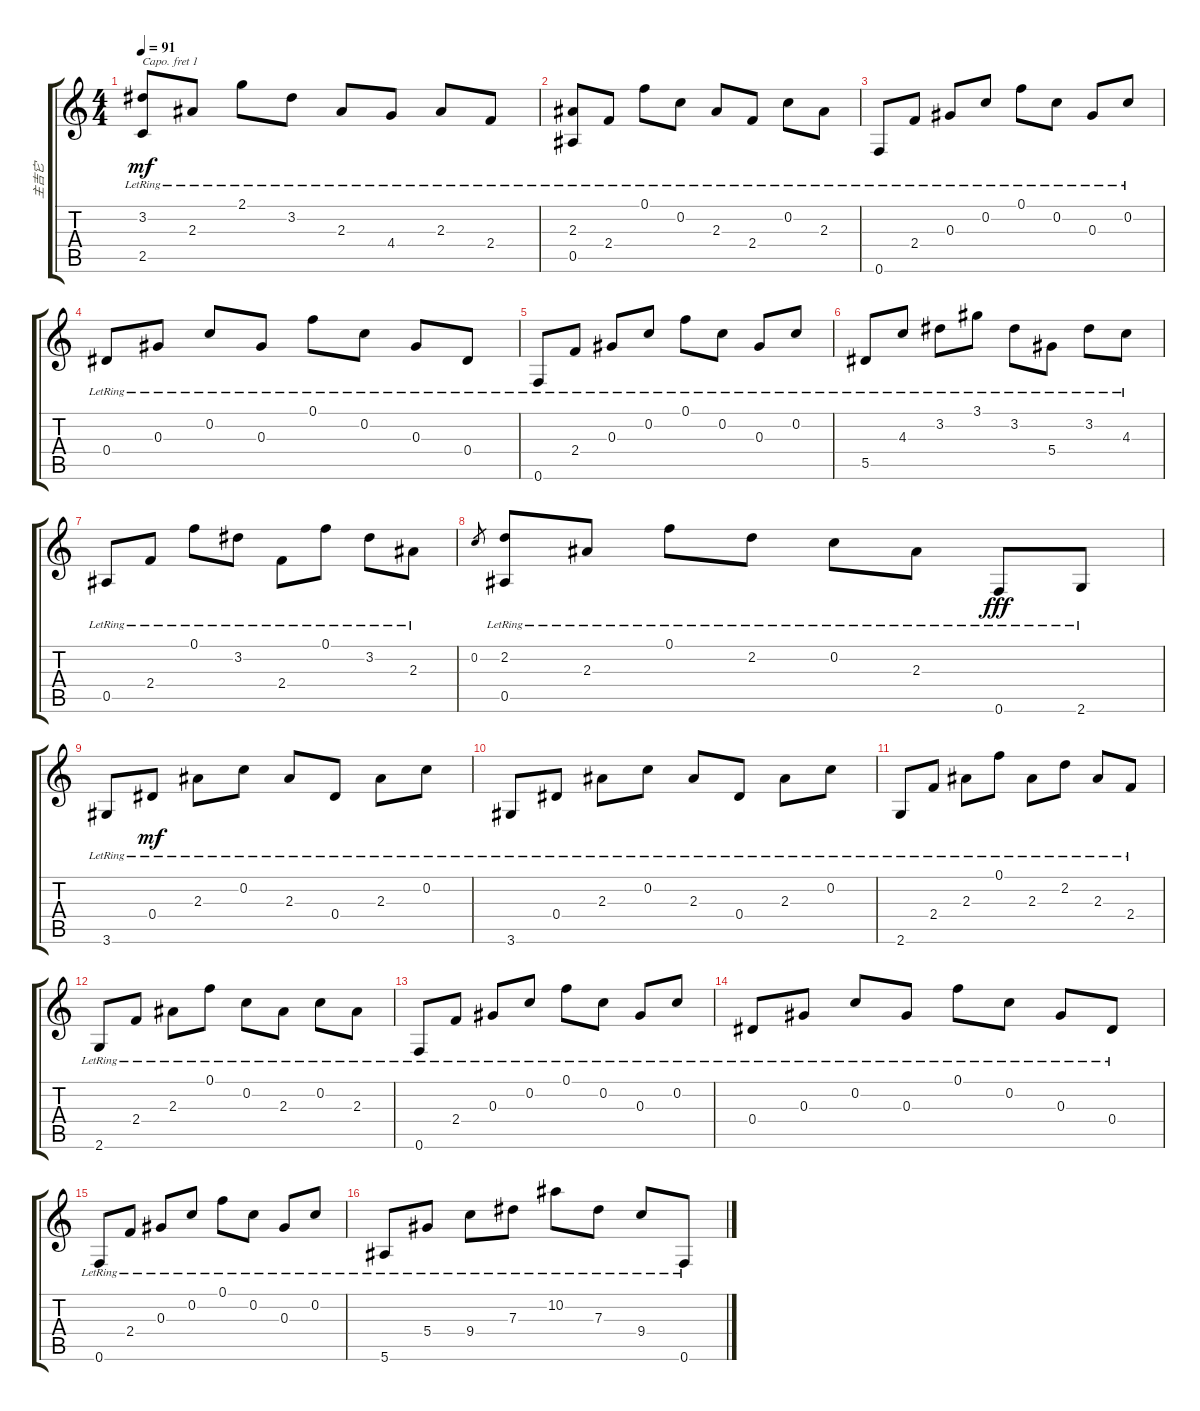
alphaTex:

\track ("主吉它" "主吉它") {instrument acousticguitarnylon}
\staff {score tabs}
\capo 1
\tuning (E4 B3 G3 D3 A2 E2) {hide}
\ts (4 4)
\tempo 91
\clef g2
\ks c
(3.2{lr} 2.5{lr}).8{dy mf} 2.3{lr}.8 2.1{lr}.8 3.2{lr}.8 2.3{lr}.8 4.4{lr}.8 2.3{lr}.8 2.4{lr}.8 |
(2.3{lr} 0.5{lr}).8 2.4{lr}.8 0.1{lr}.8 0.2{lr}.8 2.3{lr}.8 2.4{lr}.8 0.2{lr}.8 2.3{lr}.8 |
0.6{lr}.8 2.4{lr}.8 0.3{lr}.8 0.2{lr}.8 0.1{lr}.8 0.2{lr}.8 0.3{lr}.8 0.2{lr}.8 |
0.4{lr}.8 0.3{lr}.8 0.2{lr}.8 0.3{lr}.8 0.1{lr}.8 0.2{lr}.8 0.3{lr}.8 0.4{lr}.8 |
0.6{lr}.8 2.4{lr}.8 0.3{lr}.8 0.2{lr}.8 0.1{lr}.8 0.2{lr}.8 0.3{lr}.8 0.2{lr}.8 |
5.5{lr}.8 4.3{lr}.8 3.2{lr}.8 3.1{lr}.8 3.2{lr}.8 5.4{lr}.8 3.2{lr}.8 4.3{lr}.8 |
0.5{lr}.8 2.4{lr}.8 0.1{lr}.8 3.2{lr}.8 2.4{lr}.8 0.1{lr}.8 3.2{lr}.8 2.3{lr}.8 |
0.2.8{gr} (2.2{lr} 0.5{lr}).8 2.3{lr}.8 0.1{lr}.8 2.2{lr}.8 0.2{lr}.8 2.3{lr}.8 0.6{lr}.8{dy fff} 2.6{lr}.8 |
3.6{lr}.8 0.4{lr}.8{dy mf} 2.3{lr}.8 0.2{lr}.8 2.3{lr}.8 0.4{lr}.8 2.3{lr}.8 0.2{lr}.8 |
3.6{lr}.8 0.4{lr}.8 2.3{lr}.8 0.2{lr}.8 2.3{lr}.8 0.4{lr}.8 2.3{lr}.8 0.2{lr}.8 |
2.6{lr}.8 2.4{lr}.8 2.3{lr}.8 0.1{lr}.8 2.3{lr}.8 2.2{lr}.8 2.3{lr}.8 2.4{lr}.8 |
2.6{lr}.8 2.4{lr}.8 2.3{lr}.8 0.1{lr}.8 0.2{lr}.8 2.3{lr}.8 0.2{lr}.8 2.3{lr}.8 |
0.6{lr}.8 2.4{lr}.8 0.3{lr}.8 0.2{lr}.8 0.1{lr}.8 0.2{lr}.8 0.3{lr}.8 0.2{lr}.8 |
0.4{lr}.8 0.3{lr}.8 0.2{lr}.8 0.3{lr}.8 0.1{lr}.8 0.2{lr}.8 0.3{lr}.8 0.4{lr}.8 |
0.6{lr}.8 2.4{lr}.8 0.3{lr}.8 0.2{lr}.8 0.1{lr}.8 0.2{lr}.8 0.3{lr}.8 0.2{lr}.8 |
5.6{lr}.8 5.4{lr}.8 9.4{lr}.8 7.3{lr}.8 10.2{lr}.8 7.3{lr}.8 9.4{lr}.8 0.6{lr}.8
